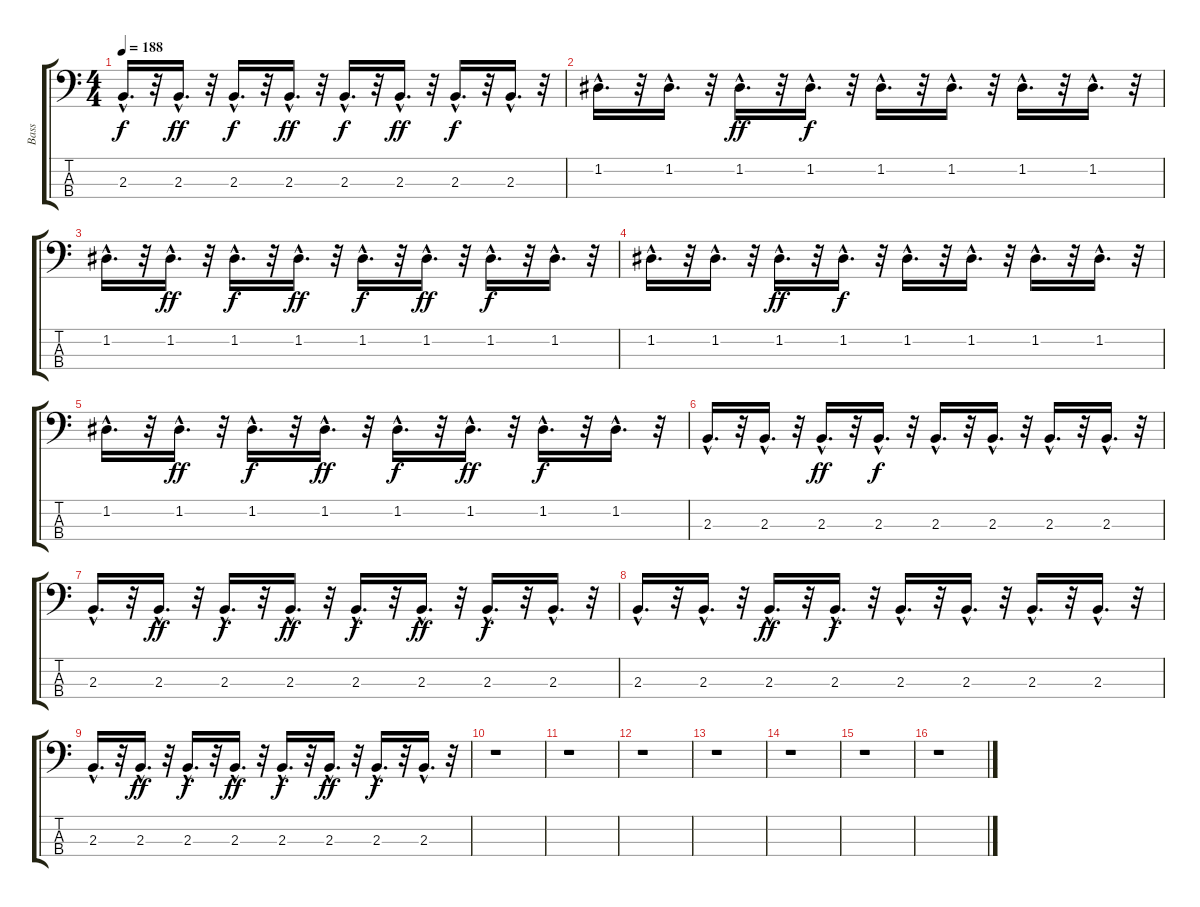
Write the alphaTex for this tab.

\track ("Bass" "Bass") {instrument electricbassfinger}
\staff {score tabs}
\tuning (G2 D2 A1 E1) {hide}
\ts (4 4)
\tempo 188
\clef f4
\ks c
2.3{hac}.16{d dy f} r.32 2.3{hac}.16{d dy ff} r.32 2.3{hac}.16{d dy f} r.32 2.3{hac}.16{d dy ff} r.32 2.3{hac}.16{d dy f} r.32 2.3{hac}.16{d dy ff} r.32 2.3{hac}.16{d dy f} r.32 2.3{hac}.16{d} r.32 |
1.2{hac}.16{d} r.32 1.2{hac}.16{d} r.32 1.2{hac}.16{d dy ff} r.32 1.2{hac}.16{d dy f} r.32 1.2{hac}.16{d} r.32 1.2{hac}.16{d} r.32 1.2{hac}.16{d} r.32 1.2{hac}.16{d} r.32 |
1.2{hac}.16{d} r.32 1.2{hac}.16{d dy ff} r.32 1.2{hac}.16{d dy f} r.32 1.2{hac}.16{d dy ff} r.32 1.2{hac}.16{d dy f} r.32 1.2{hac}.16{d dy ff} r.32 1.2{hac}.16{d dy f} r.32 1.2{hac}.16{d} r.32 |
1.2{hac}.16{d} r.32 1.2{hac}.16{d} r.32 1.2{hac}.16{d dy ff} r.32 1.2{hac}.16{d dy f} r.32 1.2{hac}.16{d} r.32 1.2{hac}.16{d} r.32 1.2{hac}.16{d} r.32 1.2{hac}.16{d} r.32 |
1.2{hac}.16{d} r.32 1.2{hac}.16{d dy ff} r.32 1.2{hac}.16{d dy f} r.32 1.2{hac}.16{d dy ff} r.32 1.2{hac}.16{d dy f} r.32 1.2{hac}.16{d dy ff} r.32 1.2{hac}.16{d dy f} r.32 1.2{hac}.16{d} r.32 |
2.3{hac}.16{d} r.32 2.3{hac}.16{d} r.32 2.3{hac}.16{d dy ff} r.32 2.3{hac}.16{d dy f} r.32 2.3{hac}.16{d} r.32 2.3{hac}.16{d} r.32 2.3{hac}.16{d} r.32 2.3{hac}.16{d} r.32 |
2.3{hac}.16{d} r.32 2.3{hac}.16{d dy ff} r.32 2.3{hac}.16{d dy f} r.32 2.3{hac}.16{d dy ff} r.32 2.3{hac}.16{d dy f} r.32 2.3{hac}.16{d dy ff} r.32 2.3{hac}.16{d dy f} r.32 2.3{hac}.16{d} r.32 |
2.3{hac}.16{d} r.32 2.3{hac}.16{d} r.32 2.3{hac}.16{d dy ff} r.32 2.3{hac}.16{d dy f} r.32 2.3{hac}.16{d} r.32 2.3{hac}.16{d} r.32 2.3{hac}.16{d} r.32 2.3{hac}.16{d} r.32 |
2.3{hac}.16{d} r.32 2.3{hac}.16{d dy ff} r.32 2.3{hac}.16{d dy f} r.32 2.3{hac}.16{d dy ff} r.32 2.3{hac}.16{d dy f} r.32 2.3{hac}.16{d dy ff} r.32 2.3{hac}.16{d dy f} r.32 2.3{hac}.16{d} r.32 |
r.1 |
r.1 |
r.1 |
r.1 |
r.1 |
r.1 |
r.1
